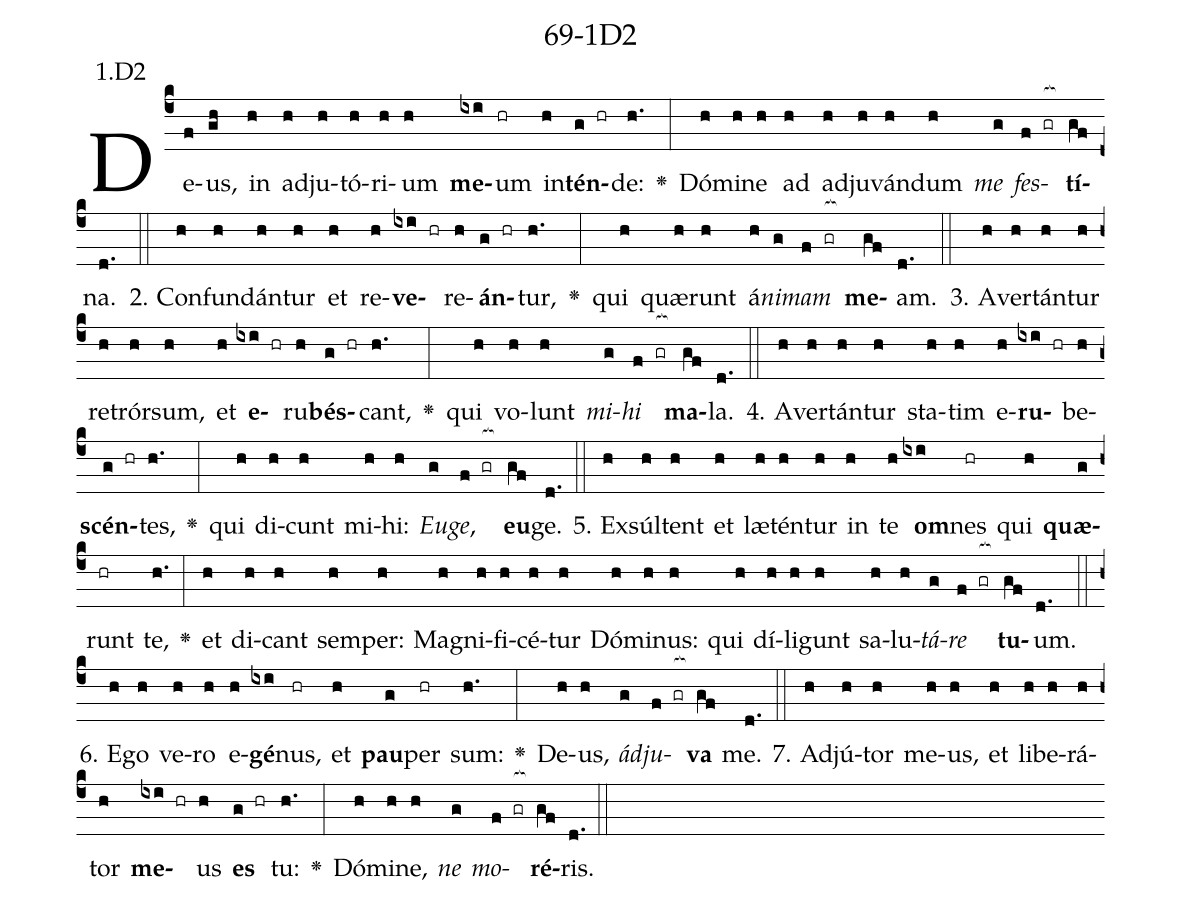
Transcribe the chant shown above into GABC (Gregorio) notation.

name: 69-1D2;
annotation: 1.D2;
%%
(c4)De(f)us,(gh) in(h) ad(h)ju(h)tó(h)ri(h)um(h) <b>me</b>(ixi)um(hr) in(h)<b>tén</b>(g hr)de:(h.) <v>\greheightstar</v>(:) Dó(h)mi(h)ne(h) ad(h) ad(h)ju(h)ván(h)dum(h) <i>me</i>(g) <i>fes</i>(f gr[ocb:1{])<b>tí</b>(gf[ocb:0}])na.(d.) (::)
2. Con(h)fun(h)dán(h)tur(h) et(h) re(h)<b>ve</b>(ixi hr)re(h)<b>án</b>(g hr)tur,(h.) <v>\greheightstar</v>(:) qui(h) quæ(h)runt(h) á(h)<i>ni</i>(g)<i>mam</i>(f gr[ocb:1{]) <b>me</b>(gf[ocb:0}])am.(d.) (::)
3. A(h)ver(h)tán(h)tur(h) re(h)trór(h)sum,(h) et(h) <b>e</b>(ixi hr)ru(h)<b>bés</b>(g hr)cant,(h.) <v>\greheightstar</v>(:) qui(h) vo(h)lunt(h) <i>mi</i>(g)<i>hi</i>(f gr[ocb:1{]) <b>ma</b>(gf[ocb:0}])la.(d.) (::)
4. A(h)ver(h)tán(h)tur(h) sta(h)tim(h) e(h)<b>ru</b>(ixi hr)be(h)<b>scén</b>(g hr)tes,(h.) <v>\greheightstar</v>(:) qui(h) di(h)cunt(h) mi(h)hi:(h) <i>Eu</i>(g)<i>ge</i>,(f gr[ocb:1{]) <b>eu</b>(gf[ocb:0}])ge.(d.) (::)
5. Ex(h)súl(h)tent(h) et(h) læ(h)tén(h)tur(h) in(h) te(h) <b>om</b>(ixi)nes(hr) qui(h) <b>quæ</b>(g)runt(hr) te,(h.) <v>\greheightstar</v>(:) et(h) di(h)cant(h) sem(h)per:(h) Ma(h)gni(h)fi(h)cé(h)tur(h) Dó(h)mi(h)nus:(h) qui(h) dí(h)li(h)gunt(h) sa(h)lu(h)<i>tá</i>(g)<i>re</i>(f gr[ocb:1{]) <b>tu</b>(gf[ocb:0}])um.(d.) (::)
6. E(h)go(h) ve(h)ro(h) e(h)<b>gé</b>(ixi)nus,(hr) et(h) <b>pau</b>(g)per(hr) sum:(h.) <v>\greheightstar</v>(:) De(h)us,(h) <i>ád</i>(g)<i>ju</i>(f gr[ocb:1{])<b>va</b>(gf[ocb:0}]) me.(d.) (::)
7. Ad(h)jú(h)tor(h) me(h)us,(h) et(h) li(h)be(h)rá(h)tor(h) <b>me</b>(ixi hr)us(h) <b>es</b>(g hr) tu:(h.) <v>\greheightstar</v>(:) Dó(h)mi(h)ne,(h) <i>ne</i>(g) <i>mo</i>(f gr[ocb:1{])<b>ré</b>(gf[ocb:0}])ris.(d.) (::)
